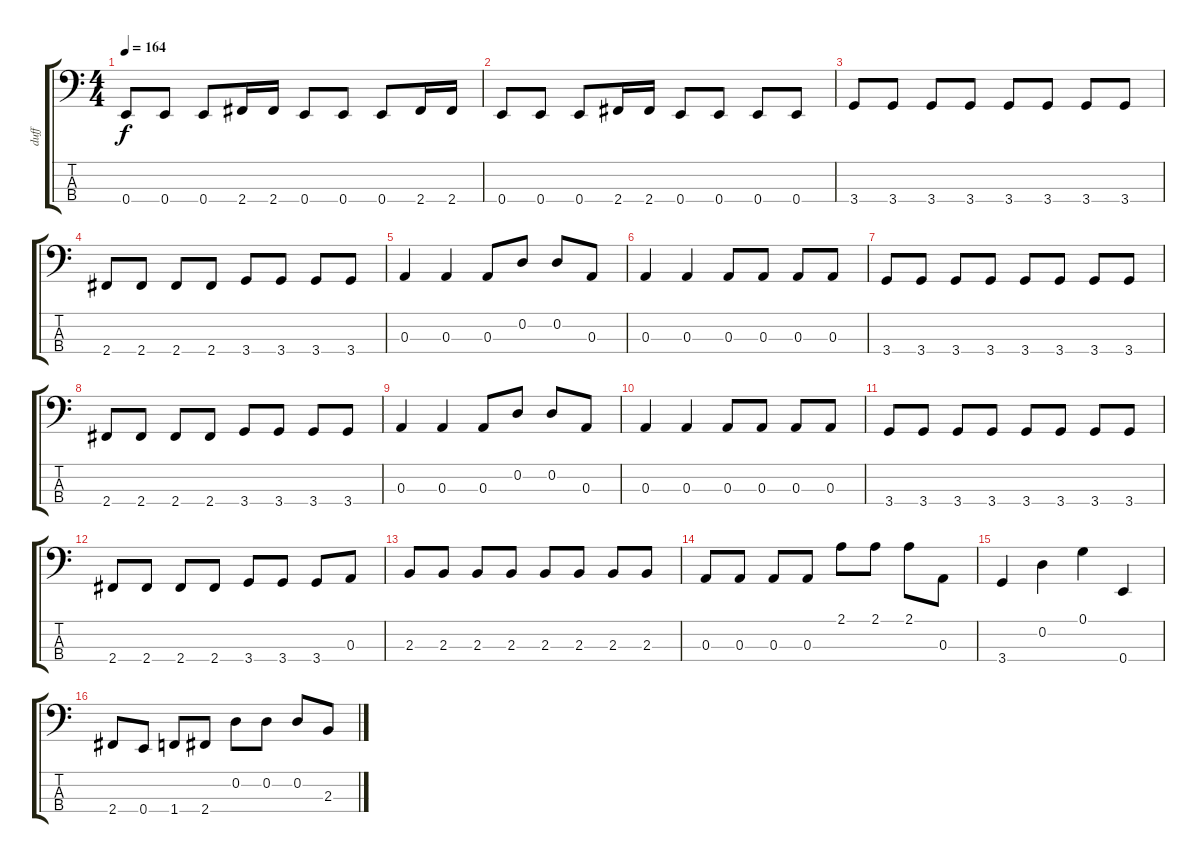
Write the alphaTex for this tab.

\track ("duff" "duff") {instrument slapbass1}
\staff {score tabs}
\tuning (G2 D2 A1 E1) {hide}
\ts (4 4)
\tempo 164
\clef f4
\ks c
0.4.8{dy f} 0.4.8 0.4.8 2.4.16 2.4.16 0.4.8 0.4.8 0.4.8 2.4.16 2.4.16 |
0.4.8 0.4.8 0.4.8 2.4.16 2.4.16 0.4.8 0.4.8 0.4.8 0.4.8 |
3.4.8 3.4.8 3.4.8 3.4.8 3.4.8 3.4.8 3.4.8 3.4.8 |
2.4.8 2.4.8 2.4.8 2.4.8 3.4.8 3.4.8 3.4.8 3.4.8 |
0.3.4 0.3.4 0.3.8 0.2.8 0.2.8 0.3.8 |
0.3.4 0.3.4 0.3.8 0.3.8 0.3.8 0.3.8 |
3.4.8 3.4.8 3.4.8 3.4.8 3.4.8 3.4.8 3.4.8 3.4.8 |
2.4.8 2.4.8 2.4.8 2.4.8 3.4.8 3.4.8 3.4.8 3.4.8 |
0.3.4 0.3.4 0.3.8 0.2.8 0.2.8 0.3.8 |
0.3.4 0.3.4 0.3.8 0.3.8 0.3.8 0.3.8 |
3.4.8 3.4.8 3.4.8 3.4.8 3.4.8 3.4.8 3.4.8 3.4.8 |
2.4.8 2.4.8 2.4.8 2.4.8 3.4.8 3.4.8 3.4.8 0.3.8 |
2.3.8 2.3.8 2.3.8 2.3.8 2.3.8 2.3.8 2.3.8 2.3.8 |
0.3.8 0.3.8 0.3.8 0.3.8 2.1.8 2.1.8 2.1.8 0.3.8 |
3.4.4 0.2.4 0.1.4 0.4.4 |
2.4.8 0.4.8 1.4.8 2.4.8 0.2.8 0.2.8 0.2.8 2.3.8
